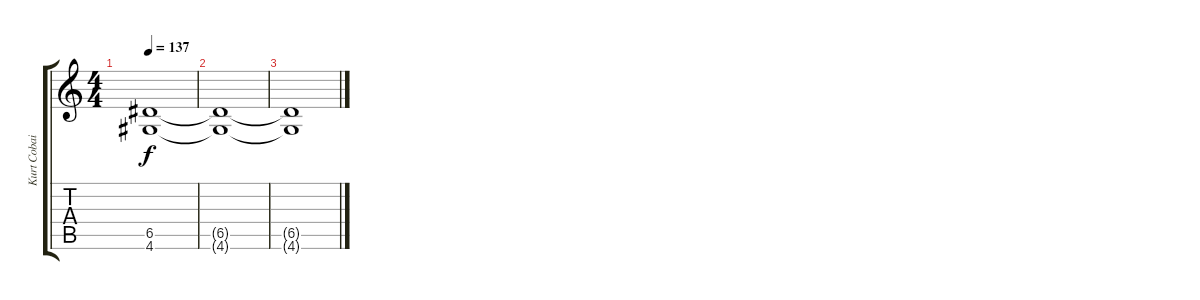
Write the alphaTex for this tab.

\track ("Kurt Cobain clean" "Kurt Cobai") {instrument acousticguitarnylon}
\staff {score tabs}
\tuning (E4 B3 G3 D3 A2 E2) {hide}
\ts (4 4)
\tempo 137
\clef g2
\ks c
(6.5{t} 4.6{t}).1{dy f} |
(6.5{t} 4.6{t}).1 |
(6.5{t} 4.6{t}).1
